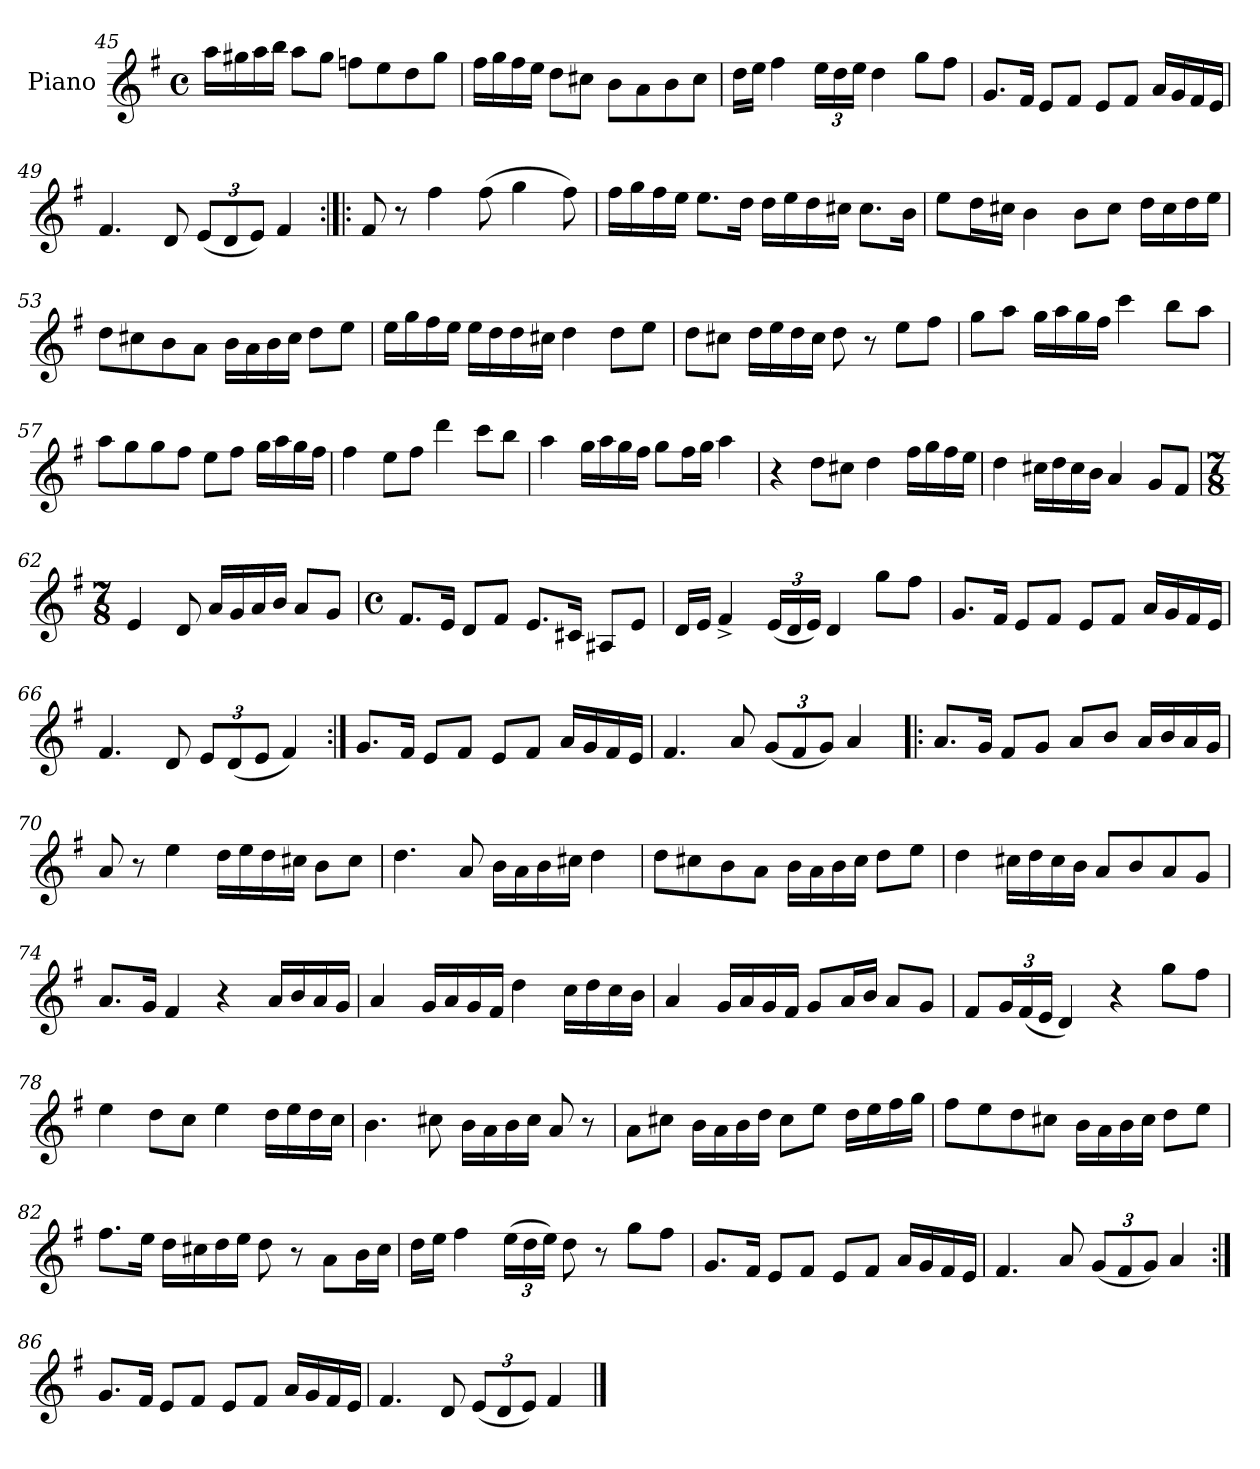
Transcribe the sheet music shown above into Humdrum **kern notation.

**kern
*part1
*staff1
*I"Piano
*I'Pno.
*clefG2
*k[f#]
*M4/4
*met(c)
=45
16aa\LL
16gg#X\
16aa\
16bb\JJ
8aa\L
8gg#\J
8ffn\L
8ee\
8dd\
8gg#\J
=46
16ff#\LL
16gg\
16ff#\
16ee\JJ
8dd\L
8cc#X\J
8b\L
8a\
8b\
8cc#\J
=47
16dd\LL
16ee\JJ
4ff#\
*Xbrackettup
24ee\LL
24dd\
24ee\JJ
4dd\
8gg\L
8ff#\J
!!LO:LB:g=z
=48
8.g/L
16f#/Jk
8e/L
8f#/J
8e/L
8f#/J
16a/LL
16g/
16f#/
16e/JJ
=49
4.f#/
8d/
(<12e/L
12d/
12e/J)
4f#/
=50:|!|:
8f#/
8r
4ff#\
(>8ff#\
4gg\
8ff#\)
=51
16ff#\LL
16gg\
16ff#\
16ee\JJ
8.ee\L
16dd\Jk
16dd\LL
16ee\
16dd\
16cc#X\JJ
8.cc#\L
16b\Jk
!!LO:LB:g=z
=52
8ee\L
16dd\L
16cc#X\JJ
4b\
8b\L
8cc#\J
16dd\LL
16cc#\
16dd\
16ee\JJ
=53
8dd\L
8cc#X\
8b\
8a\J
16b\LL
16a\
16b\
16cc#\JJ
8dd\L
8ee\J
=54
16ee\LL
16gg\
16ff#\
16ee\JJ
16ee\LL
16dd\
16dd\
16cc#X\JJ
4dd\
8dd\L
8ee\J
=55
8dd\L
8cc#X\J
16dd\LL
16ee\
16dd\
16cc#\JJ
8dd\
8r
8ee\L
8ff#\J
!!LO:LB:g=z
=56
8gg\L
8aa\J
16gg\LL
16aa\
16gg\
16ff#\JJ
4ccc\
8bb\L
8aa\J
=57
8aa\L
8gg\
8gg\
8ff#\J
8ee\L
8ff#\J
16gg\LL
16aa\
16gg\
16ff#\JJ
=58
4ff#\
8ee\L
8ff#\J
4ddd\
8ccc\L
8bb\J
=59
4aa\
16gg\LL
16aa\
16gg\
16ff#\JJ
8gg\L
16ff#\L
16gg\JJ
4aa\
!!LO:LB:g=z
=60
4r
8dd\L
8cc#X\J
4dd\
16ff#\LL
16gg\
16ff#\
16ee\JJ
=61
4dd\
16cc#X\LL
16dd\
16cc#\
16b\JJ
4a/
8g/L
8f#/J
=62
*M7/8
4e/
8d/
16a/LL
16g/
16a/
16b/JJ
8a/L
8g/J
=63
*M4/4
*met(c)
8.f#/L
16e/Jk
8d/L
8f#/J
8.e/L
16c#X/Jk
8A#X/L
8e/J
!!LO:LB:g=z
=64
16d/LL
16e/JJ
4f#^/
(<24e/LL
24d/
24e/JJ)
4d/
8gg\L
8ff#\J
=65
8.g/L
16f#/Jk
8e/L
8f#/J
8e/L
8f#/J
16a/LL
16g/
16f#/
16e/JJ
=66
4.f#/
8d/
12e/L
(<12d/
12e/J
4f#/)
=67:|!
8.g/L
16f#/Jk
8e/L
8f#/J
8e/L
8f#/J
16a/LL
16g/
16f#/
16e/JJ
!!LO:LB:g=z
=68
4.f#/
8a/
(<12g/L
12f#/
12g/J)
4a/
=69!|:
8.a/L
16g/Jk
8f#/L
8g/J
8a/L
8b/J
16a/LL
16b/
16a/
16g/JJ
=70
8a/
8r
4ee\
16dd\LL
16ee\
16dd\
16cc#X\JJ
8b\L
8cc#\J
=71
4.dd\
8a/
16b\LL
16a\
16b\
16cc#X\JJ
4dd\
!!LO:LB:g=z
=72
8dd\L
8cc#X\
8b\
8a\J
16b\LL
16a\
16b\
16cc#\JJ
8dd\L
8ee\J
=73
4dd\
16cc#X\LL
16dd\
16cc#\
16b\JJ
8a/L
8b/
8a/
8g/J
=74
8.a/L
16g/Jk
4f#/
4r
16a/LL
16b/
16a/
16g/JJ
=75
4a/
16g/LL
16a/
16g/
16f#/JJ
4dd\
16cc\LL
16dd\
16cc\
16b\JJ
!!LO:LB:g=z
=76
4a/
16g/LL
16a/
16g/
16f#/JJ
8g/L
16a/L
16b/JJ
8a/L
8g/J
=77
8f#/L
24g/L
(<24f#/
24e/JJ
4d/)
4r
8gg\L
8ff#\J
=78
4ee\
8dd\L
8cc\J
4ee\
16dd\LL
16ee\
16dd\
16cc\JJ
=79
4.b\
8cc#X\
16b\LL
16a\
16b\
16cc#\JJ
8a/
8r
!!LO:LB:g=z
=80
8a\L
8cc#X\J
16b\LL
16a\
16b\
16dd\JJ
8cc#\L
8ee\J
16dd\LL
16ee\
16ff#\
16gg\JJ
=81
8ff#\L
8ee\
8dd\
8cc#X\J
16b\LL
16a\
16b\
16cc#\JJ
8dd\L
8ee\J
=82
8.ff#\L
16ee\Jk
16dd\LL
16cc#X\
16dd\
16ee\JJ
8dd\
8r
8a\L
16b\L
16cc#\JJ
=83
16dd\LL
16ee\JJ
4ff#\
(>24ee\LL
24dd\
24ee\JJ)
8dd\
8r
8gg\L
8ff#\J
!!LO:PB:g=z
=84
8.g/L
16f#/Jk
8e/L
8f#/J
8e/L
8f#/J
16a/LL
16g/
16f#/
16e/JJ
=85
4.f#/
8a/
(<12g/L
12f#/
12g/J)
4a/
=86:|!
8.g/L
16f#/Jk
8e/L
8f#/J
8e/L
8f#/J
16a/LL
16g/
16f#/
16e/JJ
=87
4.f#/
8d/
(<12e/L
12d/
12e/J)
4f#/
==
*-
